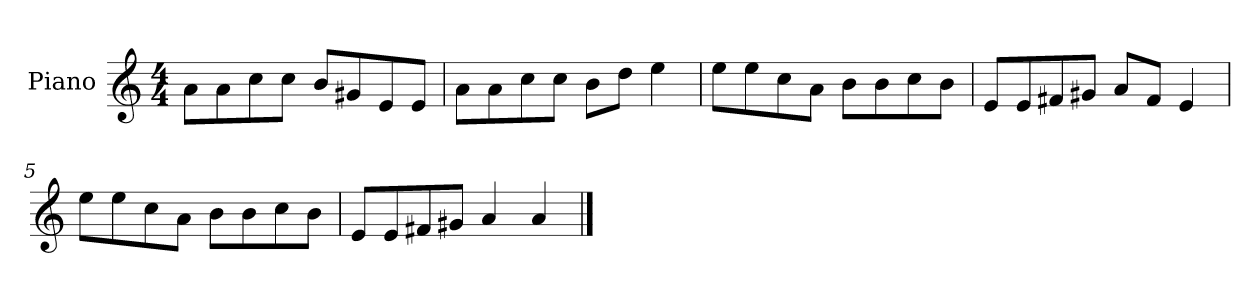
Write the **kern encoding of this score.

**kern
*part1
*staff1
*I"Piano
*I'P-no
*clefG2
*k[]
*M4/4
*MM90
=1
8a\L
8a\
8cc\
8cc\J
8b/L
8g#X/
8e/
8e/J
=2
8a\L
8a\
8cc\
8cc\J
8b\L
8dd\J
4ee\
=3
8ee\L
8ee\
8cc\
8a\J
8b\L
8b\
8cc\
8b\J
=4
8e/L
8e/
8f#X/
8g#X/J
8a/L
8f#/J
4e/
=5
8ee\L
8ee\
8cc\
8a\J
8b\L
8b\
8cc\
8b\J
!!LO:LB:g=z
=6
8e/L
8e/
8f#X/
8g#X/J
4a/
4a/
==
*-
